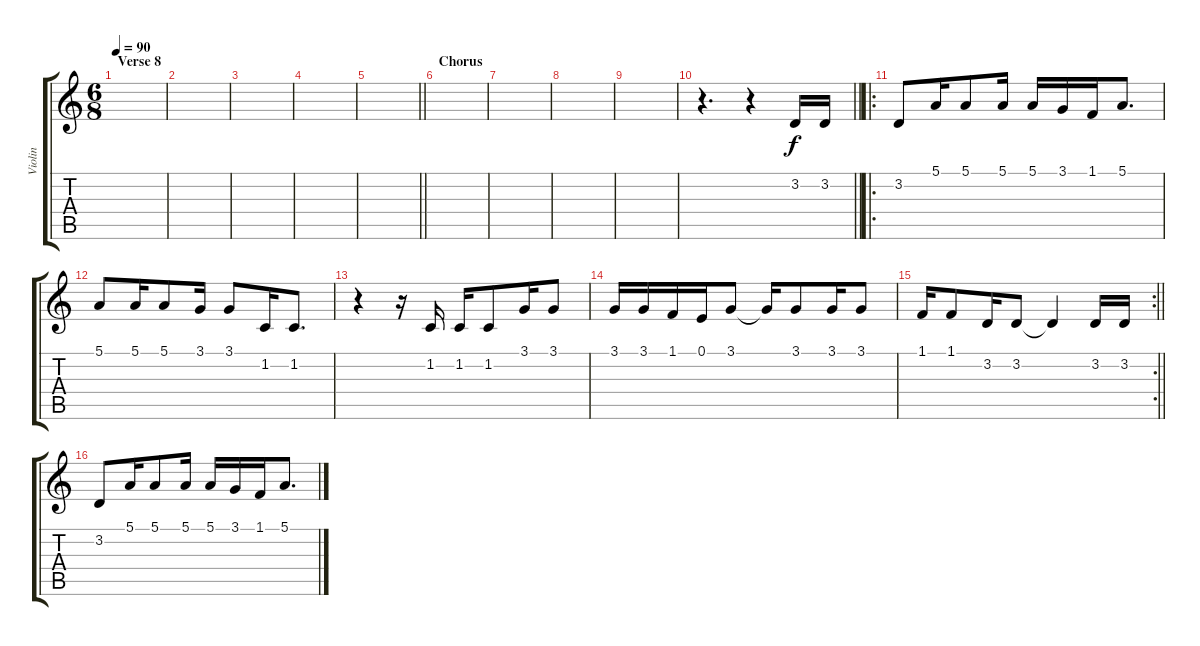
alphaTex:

\track ("Violin" "Violin") {instrument violin}
\staff {score tabs}
\tuning (E4 B3 G3 D3 A2 E2) {hide}
\ts (6 8)
\section ("" "Verse 8")
\tempo 90
\clef g2
\ks c
|
|
|
|
\barLineRight lightlight
|
\section ("" "Chorus")
|
|
|
|
\barLineRight lightlight
r.4{d} r.4 3.2.16 3.2.16 |
\ro
3.2.8 5.1.16 5.1.8 5.1.16 5.1.16 3.1.16 1.1.16 5.1.8{d} |
5.1.8 5.1.16 5.1.8 3.1.16 3.1.8 1.2.16 1.2.8{d} |
r.4 r.16 1.2.16 1.2.16 1.2.8 3.1.16 3.1.8 |
3.1.16 3.1.16 1.1.16 0.1.16 3.1.8 3.1{t}.16 3.1.8 3.1.16 3.1.8 |
\rc 2
\barLineRight lightlight
1.1.16 1.1.8 3.2.16 3.2.8 3.2{t}.4 3.2.16 3.2.16 |
3.2.8 5.1.16 5.1.8 5.1.16 5.1.16 3.1.16 1.1.16 5.1.8{d}
